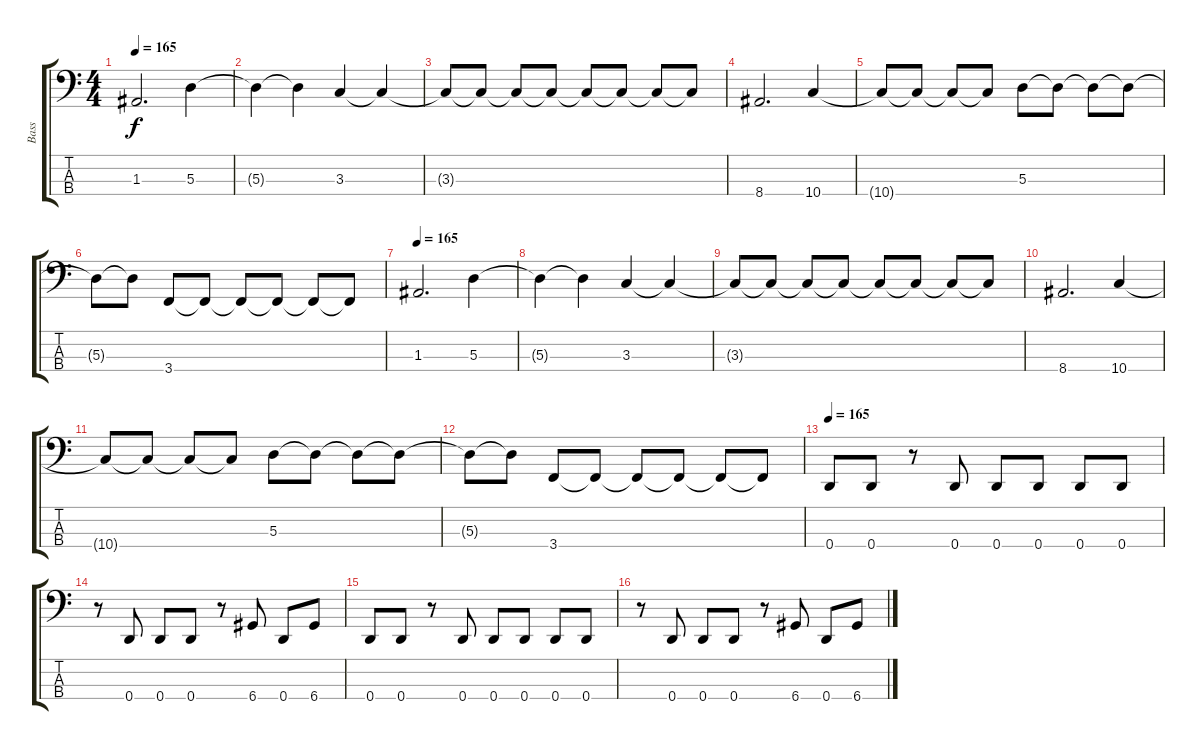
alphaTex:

\track ("Bass" "Bass") {instrument electricbassfinger}
\staff {score tabs}
\tuning (G2 D2 A1 D1) {hide}
\ts (4 4)
\tempo 165
\clef f4
\ks c
1.3.2{d dy f} 5.3.4 |
5.3{t}.4 5.3{t}.4 3.3.4 3.3{t}.4 |
3.3{t}.8 3.3{t}.8 3.3{t}.8 3.3{t}.8 3.3{t}.8 3.3{t}.8 3.3{t}.8 3.3{t}.8 |
8.4.2{d} 10.4.4 |
10.4{t}.8 10.4{t}.8 10.4{t}.8 10.4{t}.8 5.3.8 5.3{t}.8 5.3{t}.8 5.3{t}.8 |
5.3{t}.8 5.3{t}.8 3.4.8 3.4{t}.8 3.4{t}.8 3.4{t}.8 3.4{t}.8 3.4{t}.8 |
\tempo 165
1.3.2{d} 5.3.4 |
5.3{t}.4 5.3{t}.4 3.3.4 3.3{t}.4 |
3.3{t}.8 3.3{t}.8 3.3{t}.8 3.3{t}.8 3.3{t}.8 3.3{t}.8 3.3{t}.8 3.3{t}.8 |
8.4.2{d} 10.4.4 |
10.4{t}.8 10.4{t}.8 10.4{t}.8 10.4{t}.8 5.3.8 5.3{t}.8 5.3{t}.8 5.3{t}.8 |
5.3{t}.8 5.3{t}.8 3.4.8 3.4{t}.8 3.4{t}.8 3.4{t}.8 3.4{t}.8 3.4{t}.8 |
\tempo 155
\tempo 165
0.4.8 0.4.8 r.8 0.4.8 0.4.8 0.4.8 0.4.8 0.4.8 |
r.8 0.4.8 0.4.8 0.4.8 r.8 6.4.8 0.4.8 6.4.8 |
0.4.8 0.4.8 r.8 0.4.8 0.4.8 0.4.8 0.4.8 0.4.8 |
r.8 0.4.8 0.4.8 0.4.8 r.8 6.4.8 0.4.8 6.4.8
